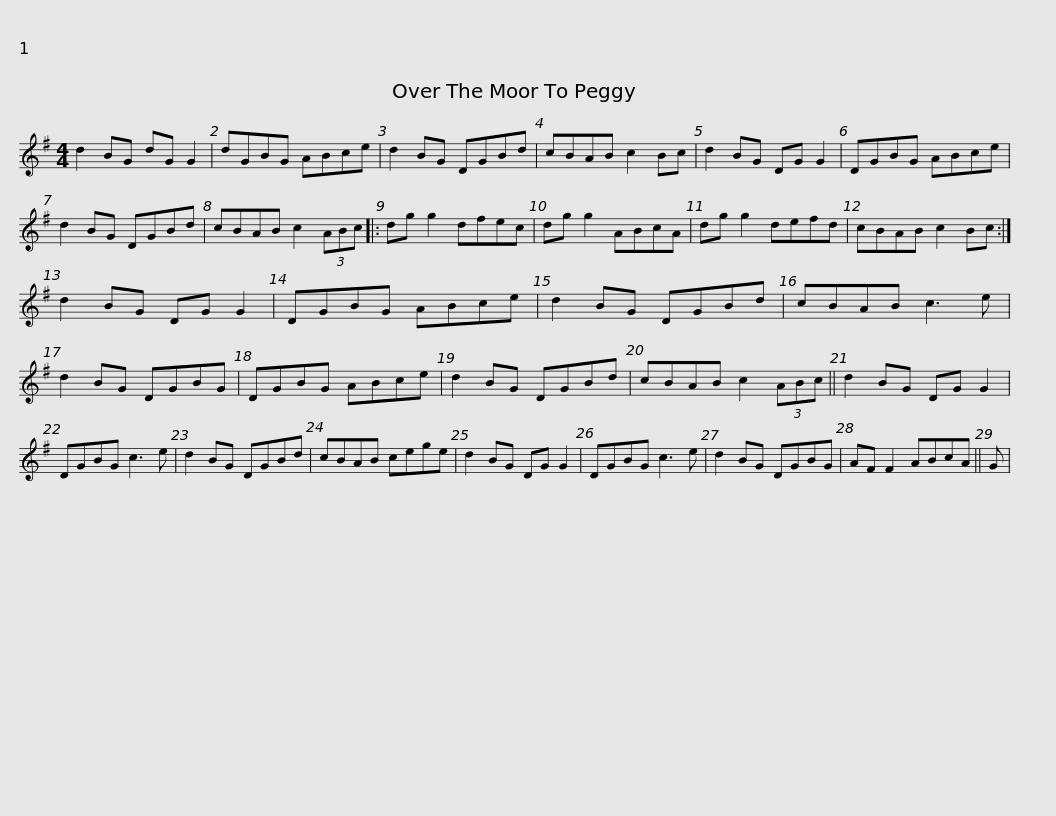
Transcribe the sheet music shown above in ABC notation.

X:1
L:1/8
M:4/4
I:linebreak $
K:G
V:1 treble
V:1
 d2 BG dG G2 | dGBG ABce | d2 BG DGBd | cBAB c2 Bc | d2 BG DG G2 | %5
 DGBG ABce |$ d2 BG DGBd | cBAB c2 (3ABc |: dg g2 dfec | dg g2 ABcA | %10
 dg g2 defd | cBAB c2 Bc :|$ d2 BG DG G2 | DGBG ABce | d2 BG DGBd | %15
 cBAB c3 e | d2 BG DGBG | DGBG ABce |$ d2 BG DGBd | cBAB c2 (3ABc || %20
 d2 BG DG G2 | DGBG c3 e | d2 BG DGBd | cBAB cege |$ d2 BG DG G2 | %25
 DGBG c3 e | d2 BG DGBG | AF F2 ABcA || G | %29
